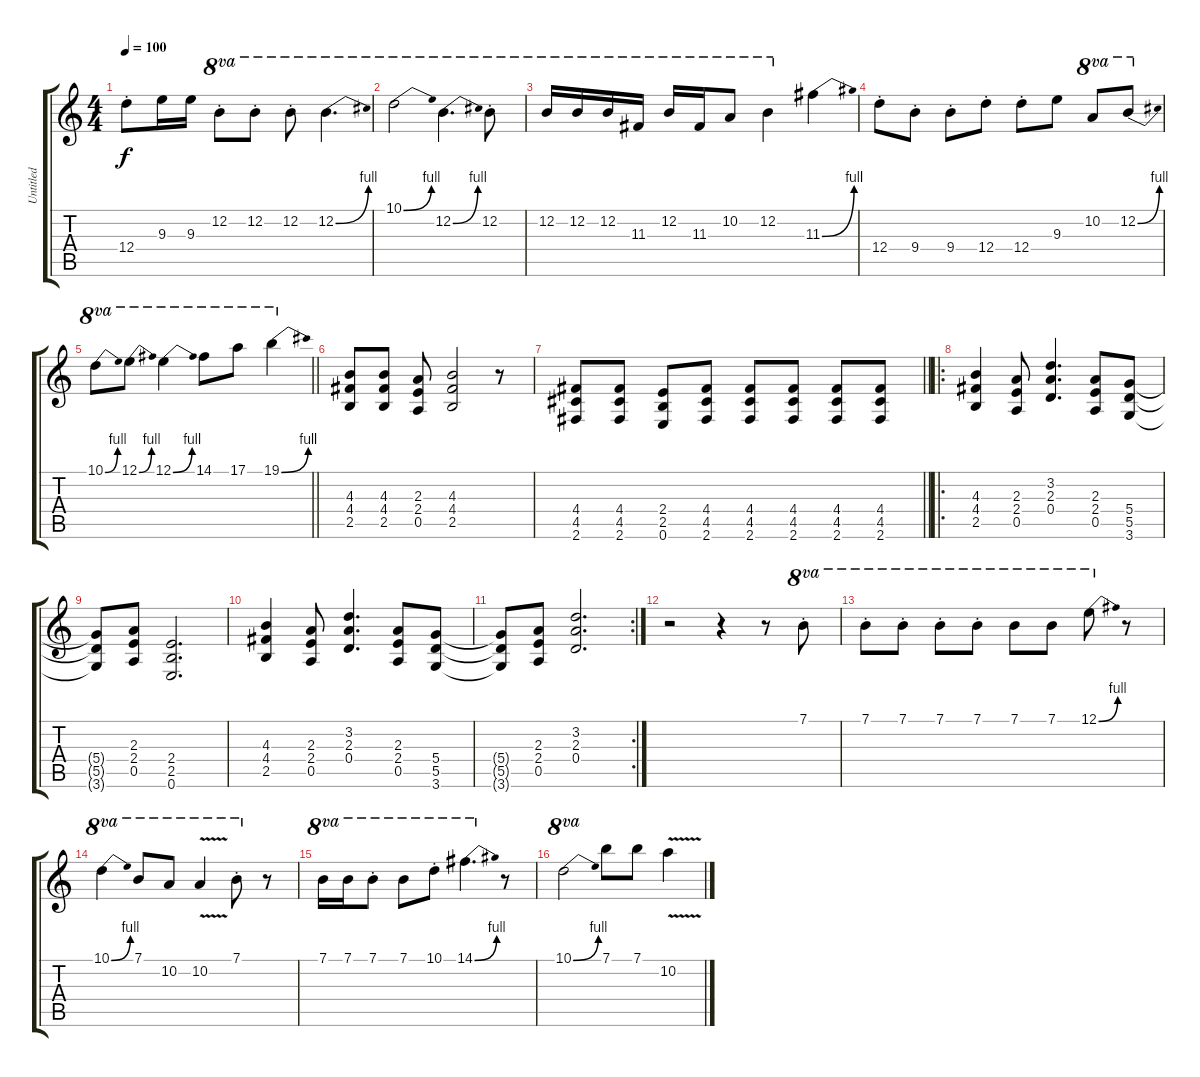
\track ("Untitled" "Untitled") {instrument distortionguitar}
\staff {score tabs}
\tuning (E4 B3 G3 D3 A2 E2) {hide}
\ts (4 4)
\tempo 100
\clef g2
\ks c
12.4{st}.8{dy f} 9.3.16 9.3.16 12.2{st}.8{ot 8va} 12.2{st}.8{ot 8va} 12.2{st}.8{ot 8va} 12.2{be (bend 0 0 60 4)}.4{d ot 8va} |
10.1{be (bend 0 0 60 4)}.2{ot 8va} 12.2{be (bend 0 0 60 4)}.4{d ot 8va} 12.2{st}.8{ot 8va} |
12.2.16{ot 8va} 12.2.16{ot 8va} 12.2.16{ot 8va} 11.3.16{ot 8va} 12.2.16{ot 8va} 11.3.16{ot 8va} 10.2.8{ot 8va} 12.2.4{ot 8va} 11.3{be (bend 0 0 60 4)}.4 |
12.4{st}.8 9.4{st}.8 9.4{st}.8 12.4{st}.8 12.4{st}.8 9.3.8 10.2.8{ot 8va} 12.2{be (bend 0 0 60 4)}.8{ot 8va} |
\barLineRight lightlight
10.1{be (bend 0 0 60 4)}.8{ot 8va} 12.1{be (bend 0 0 60 4)}.8{ot 8va} 12.1{be (bend 0 0 60 4)}.4{ot 8va} 14.1.8{ot 8va} 17.1.8{ot 8va} 19.1{be (bend 0 0 60 4)}.4{ot 8va} |
(4.3 4.4 2.5).8 (4.3 4.4 2.5).8 (2.3 2.4 0.5).8 (4.3 4.4 2.5).2 r.8 |
\barLineRight lightlight
(4.4 4.5 2.6).8 (4.4 4.5 2.6).8 (2.4 2.5 0.6).8 (4.4 4.5 2.6).8 (4.4 4.5 2.6).8 (4.4 4.5 2.6).8 (4.4 4.5 2.6).8 (4.4 4.5 2.6).8 |
\ro
(4.3 4.4 2.5).4 (2.3 2.4 0.5).8 (3.2 2.3 0.4).4{d} (2.3 2.4 0.5).8 (5.4 5.5 3.6).8 |
(5.4{t} 5.5{t} 3.6{t}).8 (2.3 2.4 0.5).8 (2.4 2.5 0.6).2{d} |
(4.3 4.4 2.5).4 (2.3 2.4 0.5).8 (3.2 2.3 0.4).4{d} (2.3 2.4 0.5).8 (5.4 5.5 3.6).8 |
\rc 2
(5.4{t} 5.5{t} 3.6{t}).8 (2.3 2.4 0.5).8 (3.2 2.3 0.4).2{d} |
r.2 r.4 r.8 7.1{st}.8{ot 8va} |
7.1{st}.8{ot 8va} 7.1{st}.8{ot 8va} 7.1{st}.8{ot 8va} 7.1{st}.8{ot 8va} 7.1.8{ot 8va} 7.1.8{ot 8va} 12.1{be (bend 0 0 60 4)}.8{ot 8va} r.8 |
10.1{be (bend 0 0 60 4)}.4{ot 8va} 7.1.8{ot 8va} 10.2.8{ot 8va} 10.2{v}.4{ot 8va} 7.1{st}.8{ot 8va} r.8 |
7.1.16{ot 8va} 7.1.16{ot 8va} 7.1{st}.8{ot 8va} 7.1.8{ot 8va} 10.1{st}.8{ot 8va} 14.1{be (bend 0 0 60 4)}.4{d ot 8va} r.8 |
10.1{be (bend 0 0 60 4)}.2{ot 8va} 7.1.8 7.1.8 10.2{v}.4
